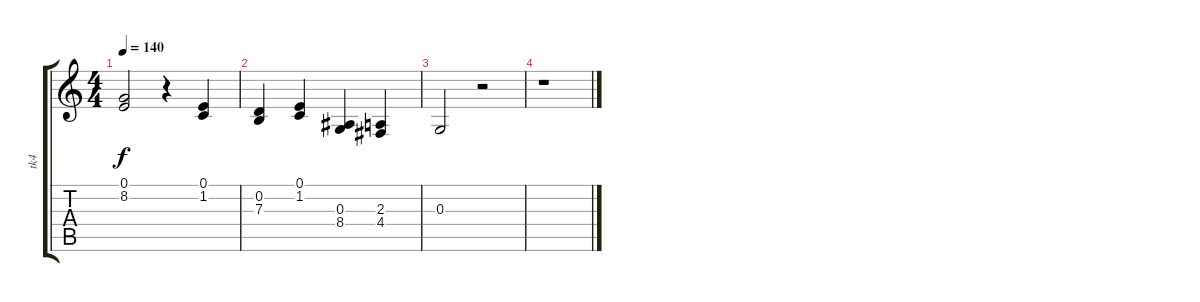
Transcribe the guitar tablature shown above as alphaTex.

\track ("tk4" "tk4") {instrument choiraahs}
\staff {score tabs}
\tuning (E4 B3 G3 D3 A2 E2) {hide}
\ts (4 4)
\tempo 140
\clef g2
\ks c
(0.1 8.2).2{dy f} r.4 (0.1 1.2).4 |
(0.2 7.3).4 (0.1 1.2).4 (0.3 8.4).4 (2.3 4.4).4 |
0.3.2 r.2 |
r.1
